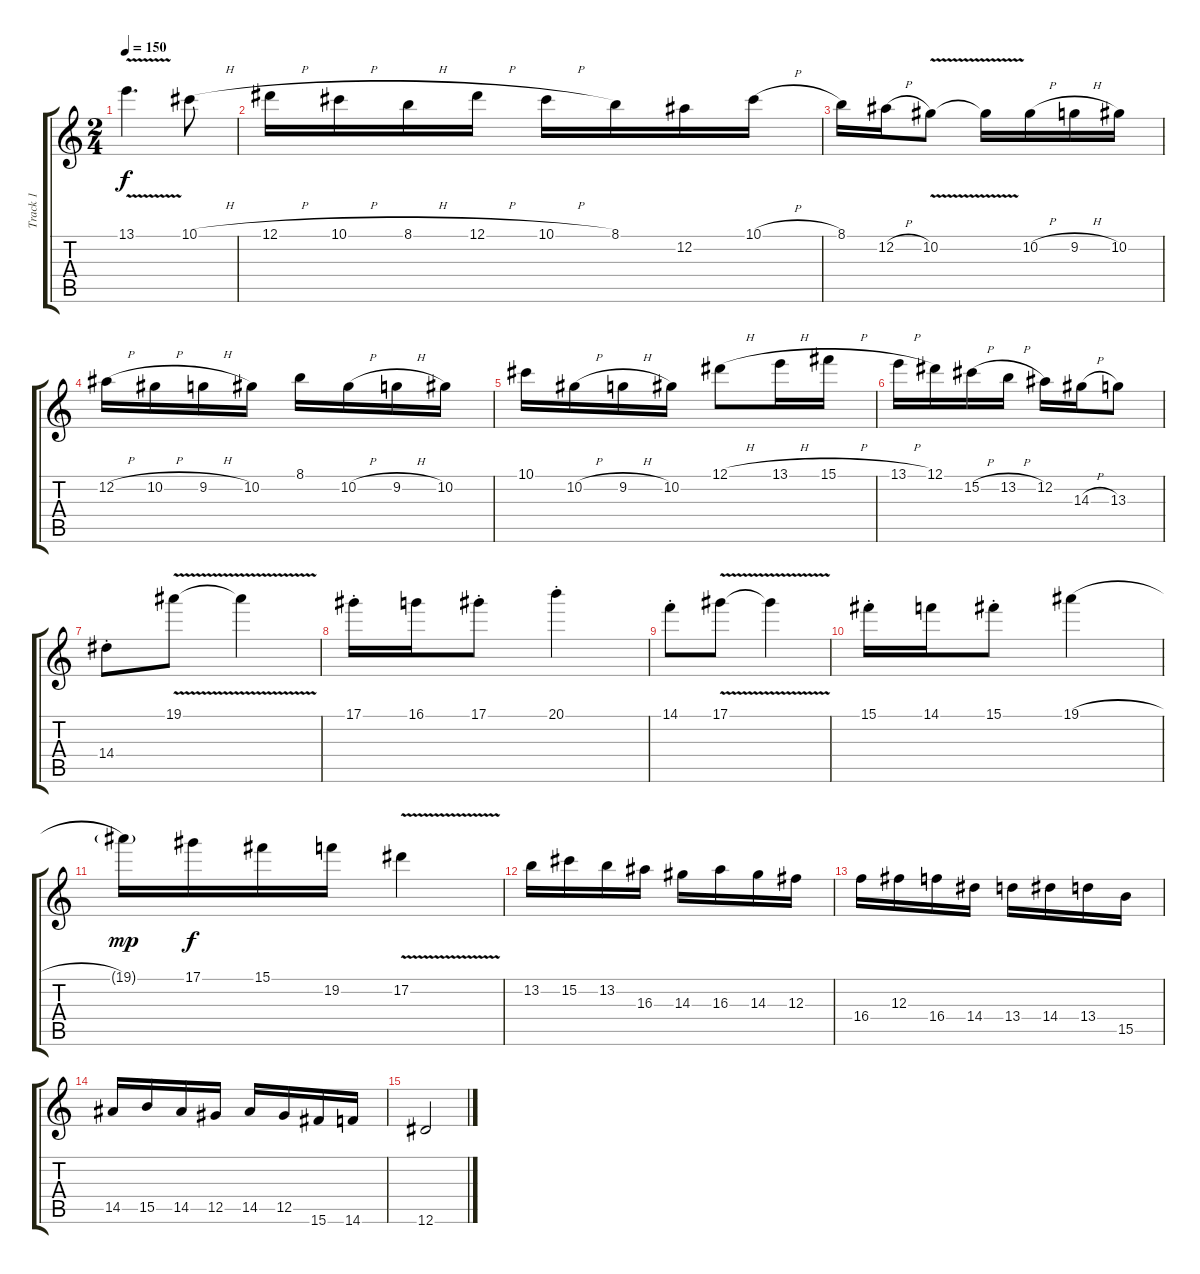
\track ("Track 1" "Track 1") {instrument acousticguitarnylon}
\staff {score tabs}
\tuning (Eb4 Bb3 Gb3 Db3 Ab2 Eb2) {hide}
\ts (2 4)
\tempo 150
\clef g2
\ks c
13.1{v}.4{d dy f} 10.1{h}.8 |
12.1{h}.16 10.1{h}.16 8.1{h}.16 12.1{h}.16 10.1{h}.16 8.1.16 12.2.16 10.1{h}.16 |
8.1.16 12.2{h}.16 10.2{v}.8 10.2{t}.16 10.2{h}.16 9.2{h}.16 10.2.16 |
12.2{h}.16 10.2{h}.16 9.2{h}.16 10.2.16 8.1.16 10.2{h}.16 9.2{h}.16 10.2.16 |
10.1.16 10.2{h}.16 9.2{h}.16 10.2.16 12.1{h}.8 13.1{h}.16 15.1{h}.16 |
13.1{h}.16 12.1.16 15.2{h}.16 13.2{h}.16 12.2.16 14.3{h}.16 13.3.8 |
14.4{st}.8 19.1{v}.8 19.1{t}.4 |
17.1{st}.16 16.1.16 17.1{st}.8 20.1{st}.4 |
14.1{st}.8 17.1{v}.8 17.1{t}.4 |
15.1{st}.16 14.1.16 15.1{st}.8 19.1{h}.4 |
19.1{g}.16{dy mp} 17.1.16{dy f} 15.1.16 19.2.16 17.2{v}.4 |
13.2.16 15.2.16 13.2.16 16.3.16 14.3.16 16.3.16 14.3.16 12.3.16 |
16.4.16 12.3.16 16.4.16 14.4.16 13.4.16 14.4.16 13.4.16 15.5.16 |
14.5.16 15.5.16 14.5.16 12.5.16 14.5.16 12.5.16 15.6.16 14.6.16 |
12.6.2
